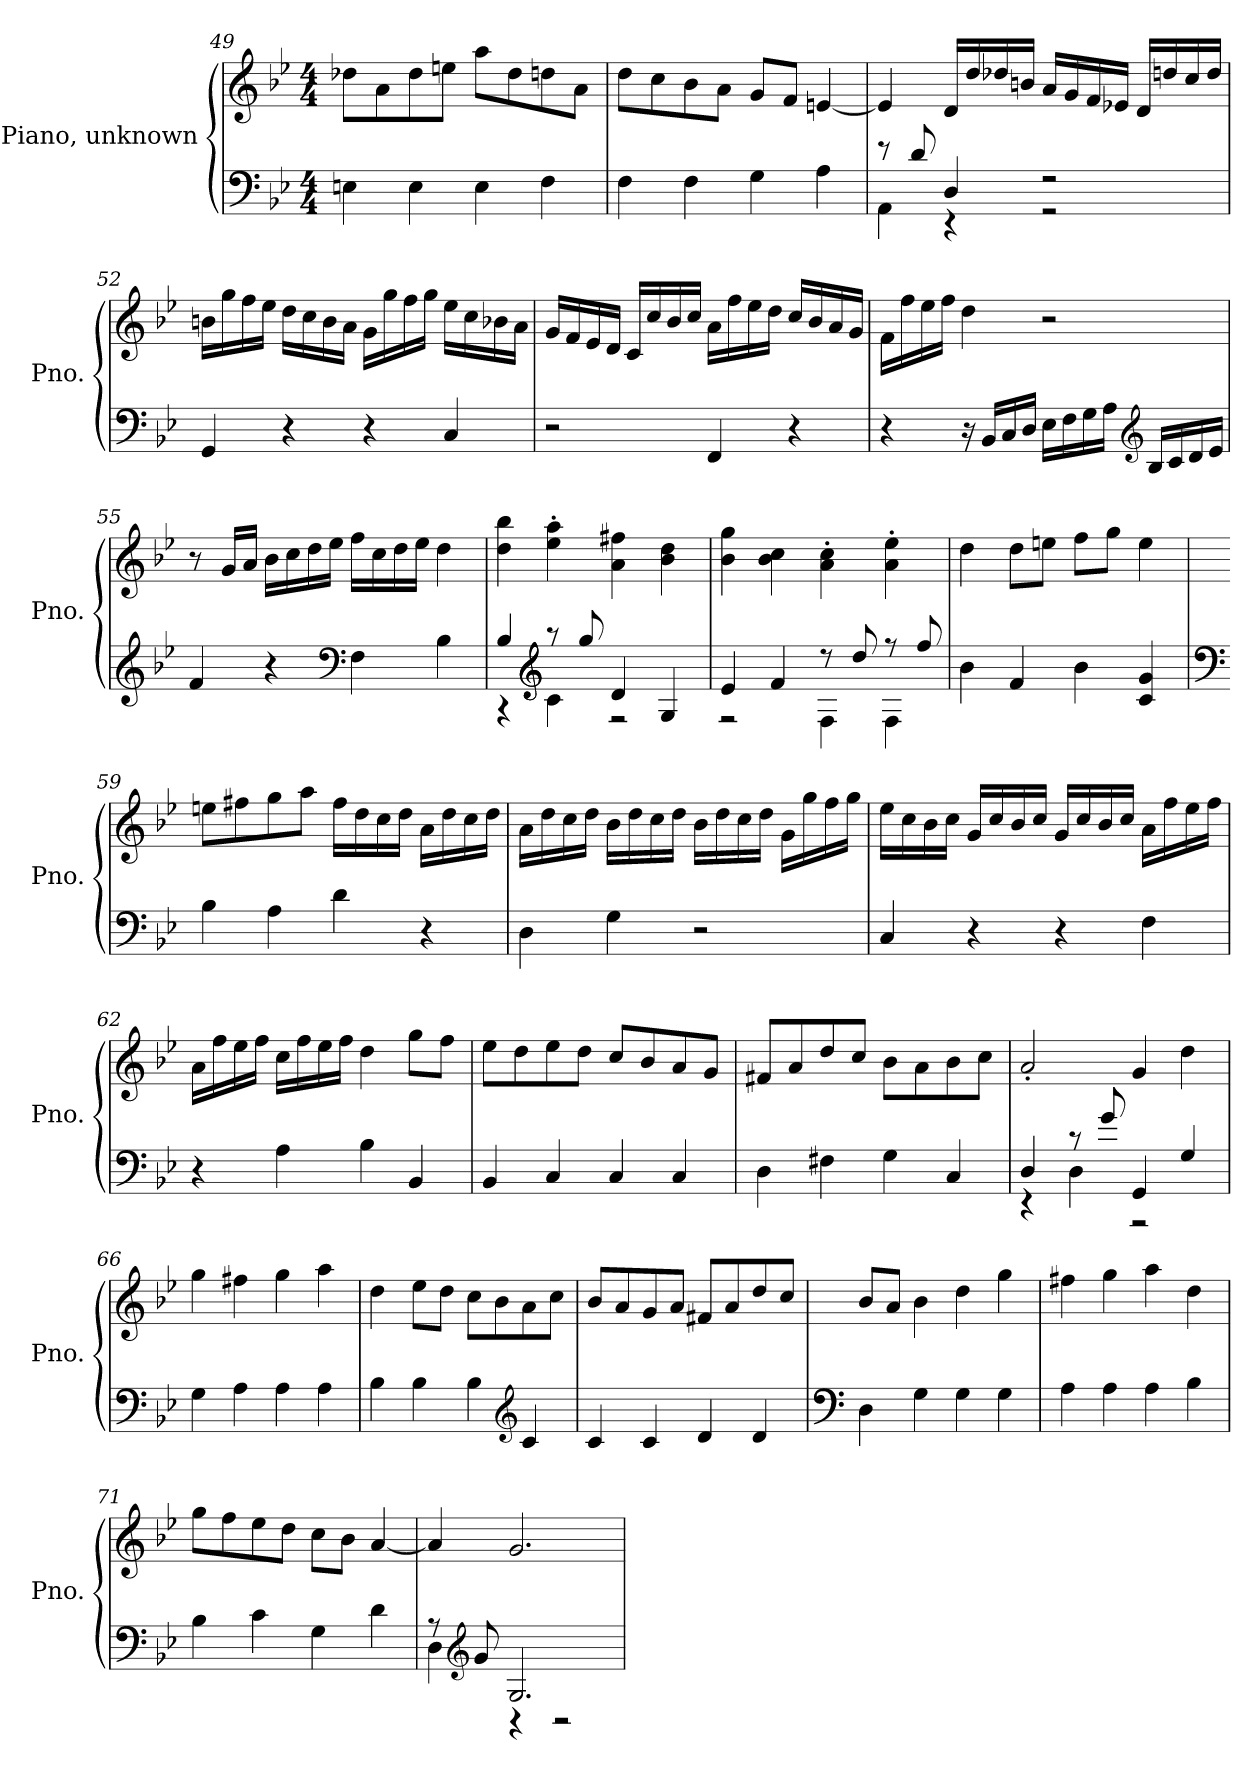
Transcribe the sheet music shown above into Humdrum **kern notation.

**kern	**kern
*part1	*part1
*staff2	*staff1
*I"Piano, unknown	*
*I'Pno.	*
*clefF4	*clefG2
*k[b-e-]	*k[b-e-]
*M4/4	*M4/4
=49	=49
4En\	8dd-X\L
.	8a\
4E\	8dd-\
.	8een\J
4E\	8aa\L
.	8dd-\
4F\	8ddn\
.	8a\J
=50	=50
4F\	8dd\L
.	8cc\
4F\	8b-\
.	8a\J
4G\	8g/L
.	8f/J
4A\	[4en/
=51	=51
*^	*
8r	4AA\	4e/]
8d/	.	.
4D/	4r	16d/LL
.	.	16dd/
.	.	16dd-X/
.	.	16bn/JJ
2r	2r	16a/LL
.	.	16g/
.	.	16f/
.	.	16e-X/JJ
.	.	16d/LL
.	.	16ddn/
.	.	16cc/
.	.	16dd/JJ
*v	*v	*
!!LO:LB:g=z
=52	=52
4GG/	16bn\LL
.	16gg\
.	16ff\
.	16ee-\JJ
4r	16dd\LL
.	16cc\
.	16b\
.	16a\JJ
4r	16g\LL
.	16gg\
.	16ff\
.	16gg\JJ
4C/	16ee-\LL
.	16cc\
.	16b-X\
.	16a\JJ
=53	=53
2r	16g/LL
.	16f/
.	16e-/
.	16d/JJ
.	16c/LL
.	16cc/
.	16b-/
.	16cc/JJ
4FF/	16a\LL
.	16ff\
.	16ee-\
.	16dd\JJ
4r	16cc/LL
.	16b-/
.	16a/
.	16g/JJ
!!LO:LB:g=z
=54	=54
4r	16f\LL
.	16ff\
.	16ee-\
.	16ff\JJ
16r	4dd\
16BB-/LL	.
16C/	.
16D/JJ	.
16E-\LL	2r
16F\	.
16G\	.
16A\JJ	.
*clefG2	*
16B-/LL	.
16c/	.
16d/	.
16e-/JJ	.
=55	=55
4f/	8r
.	16g/LL
.	16a/JJ
4r	16b-\LL
.	16cc\
.	16dd\
.	16ee-\JJ
*clefF4	*
4F\	16ff\LL
.	16cc\
.	16dd\
.	16ee-\JJ
4B-\	4dd\
=56	=56
*^	*
4B-/	4r	4dd\ 4bb-\
*clefG2	*	*
8r	4c\	4ee-\' 4aa\'
8gg/	.	.
4d/	2r	4a\ 4ff#X\
4G/	.	4b-\ 4dd\
!!LO:LB:g=z
=57	=57	=57
4e-/	2r	4b-\ 4gg\
4f/	.	4b-\ 4cc\
8r	4F\	4a\' 4cc\'
8dd/	.	.
8r	4F\	4a\' 4ee-\'
8ff/	.	.
*v	*v	*
=58	=58
4b-\	4dd\
4f/	8dd\L
.	8een\J
4b-\	8ff\L
.	8gg\J
4c/ 4g/	4ee\
=59	=59
*clefF4	*
4B-\	8een\L
.	8ff#X\
4A\	8gg\
.	8aa\J
4d\	16ff#\LL
.	16dd\
.	16cc\
.	16dd\JJ
4r	16a\LL
.	16dd\
.	16cc\
.	16dd\JJ
!!LO:LB:g=z
=60	=60
4D\	16a\LL
.	16dd\
.	16cc\
.	16dd\JJ
4G\	16b-\LL
.	16dd\
.	16cc\
.	16dd\JJ
2r	16b-\LL
.	16dd\
.	16cc\
.	16dd\JJ
.	16g\LL
.	16gg\
.	16ff\
.	16gg\JJ
=61	=61
4C/	16ee-\LL
.	16cc\
.	16b-\
.	16cc\JJ
4r	16g/LL
.	16cc/
.	16b-/
.	16cc/JJ
4r	16g/LL
.	16cc/
.	16b-/
.	16cc/JJ
4F\	16a\LL
.	16ff\
.	16ee-\
.	16ff\JJ
=62	=62
4r	16a\LL
.	16ff\
.	16ee-\
.	16ff\JJ
4A\	16cc\LL
.	16ff\
.	16ee-\
.	16ff\JJ
4B-\	4dd\
4BB-/	8gg\L
.	8ff\J
!!LO:LB:g=z
=63	=63
4BB-/	8ee-\L
.	8dd\
4C/	8ee-\
.	8dd\J
4C/	8cc/L
.	8b-/
4C/	8a/
.	8g/J
=64	=64
4D\	8f#X/L
.	8a/
4F#X\	8dd/
.	8cc/J
4G\	8b-\L
.	8a\
4C/	8b-\
.	8cc\J
=65	=65
*^	*
4D/	4r	2a'/
8r	4D\	.
8g/	.	.
4GG/	2r	4g/
4G/	.	4dd\
*v	*v	*
=66	=66
4G\	4gg\
4A\	4ff#X\
4A\	4gg\
4A\	4aa\
=67	=67
4B-\	4dd\
4B-\	8ee-\L
.	8dd\J
4B-\	8cc\L
.	8b-\
*clefG2	*
4c/	8a\
.	8cc\J
!!LO:PB:g=z
=68	=68
4c/	8b-/L
.	8a/
4c/	8g/
.	8a/J
4d/	8f#X/L
.	8a/
4d/	8dd/
.	8cc/J
=69	=69
*clefF4	*
4D\	8b-/L
.	8a/J
4G\	4b-\
4G\	4dd\
4G\	4gg\
=70	=70
4A\	4ff#X\
4A\	4gg\
4A\	4aa\
4B-\	4dd\
=71	=71
4B-\	8gg\L
.	8ff\
4c\	8ee-\
.	8dd\J
4G\	8cc\L
.	8b-\J
4d\	[4a/
=72	=72
*^	*
8r	4D\	4a/]
*clefG2	*	*
8g/	.	.
2.G/	4r	2.g/
.	2r	.
*v	*v	*
=	=
*-	*-
